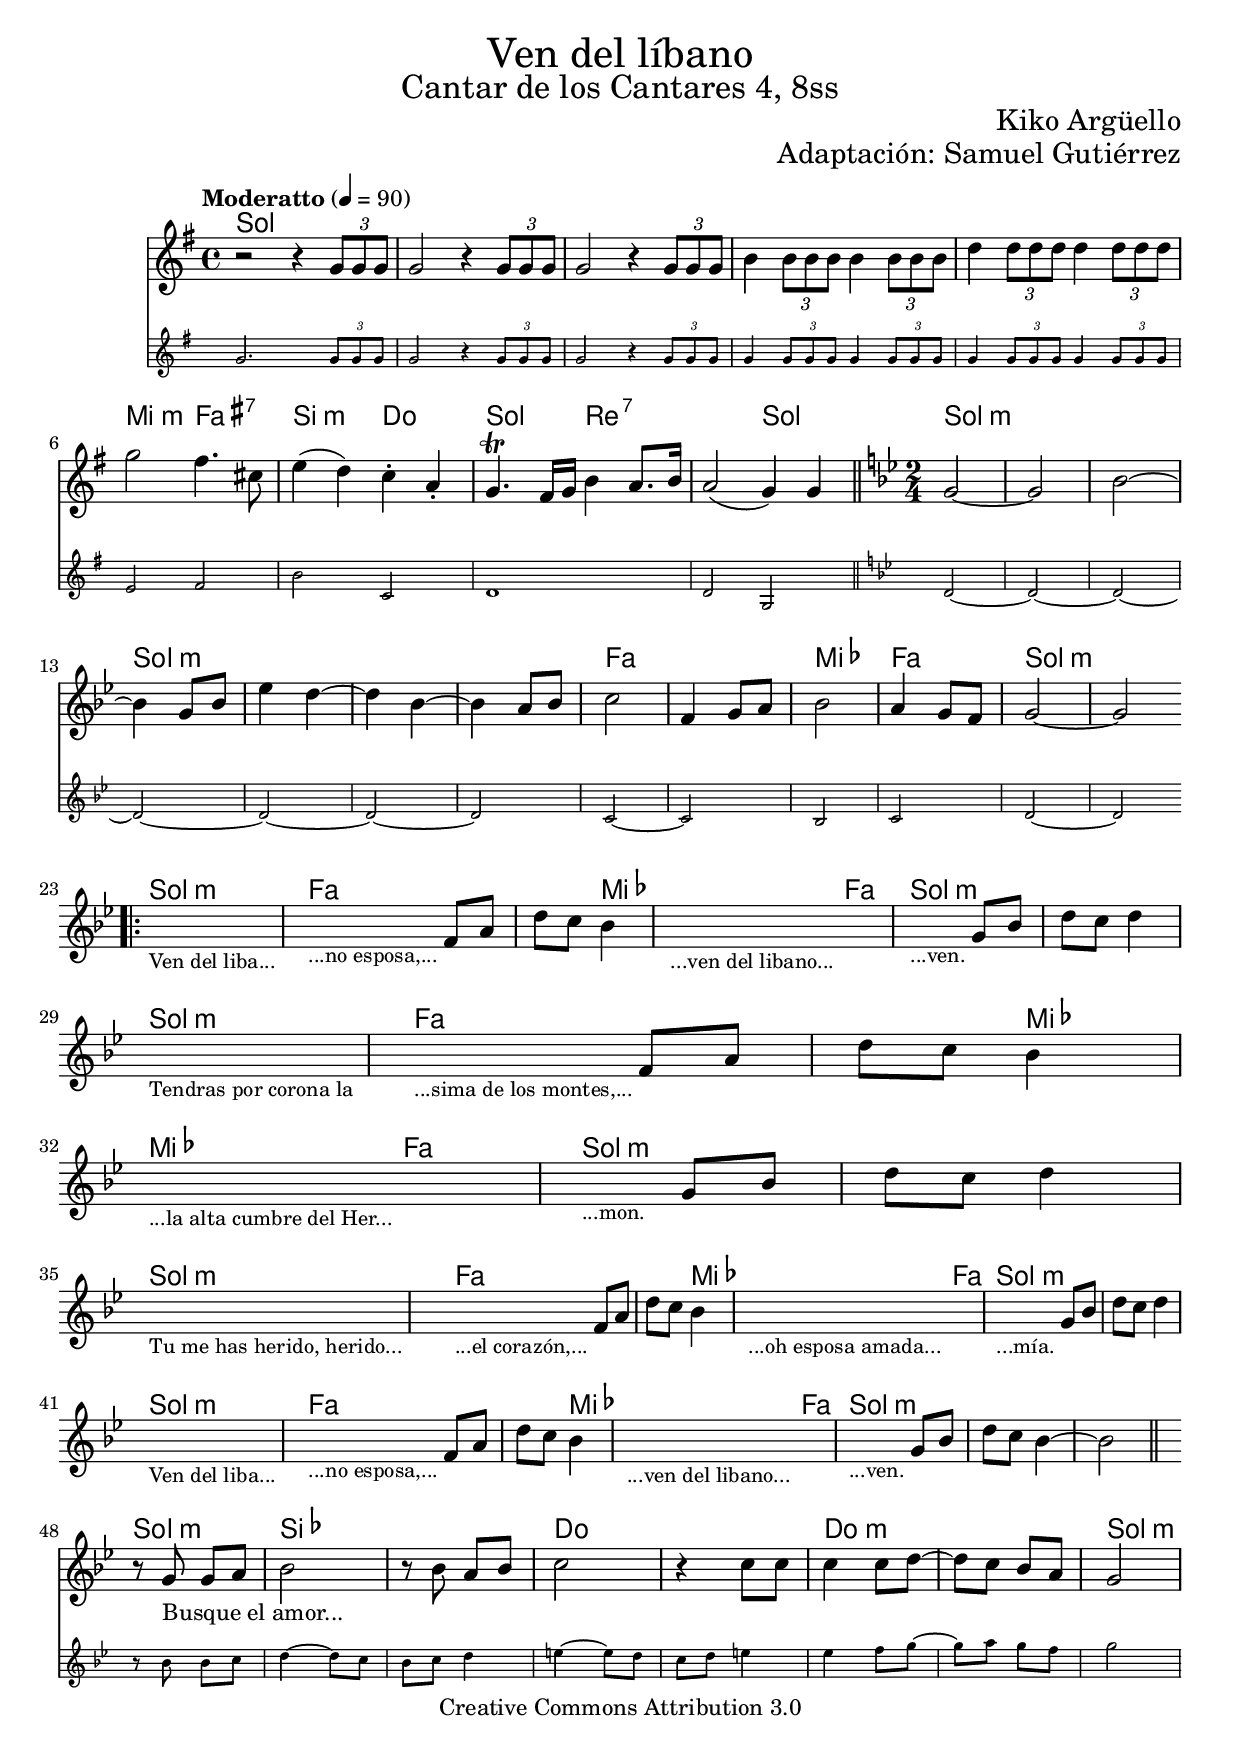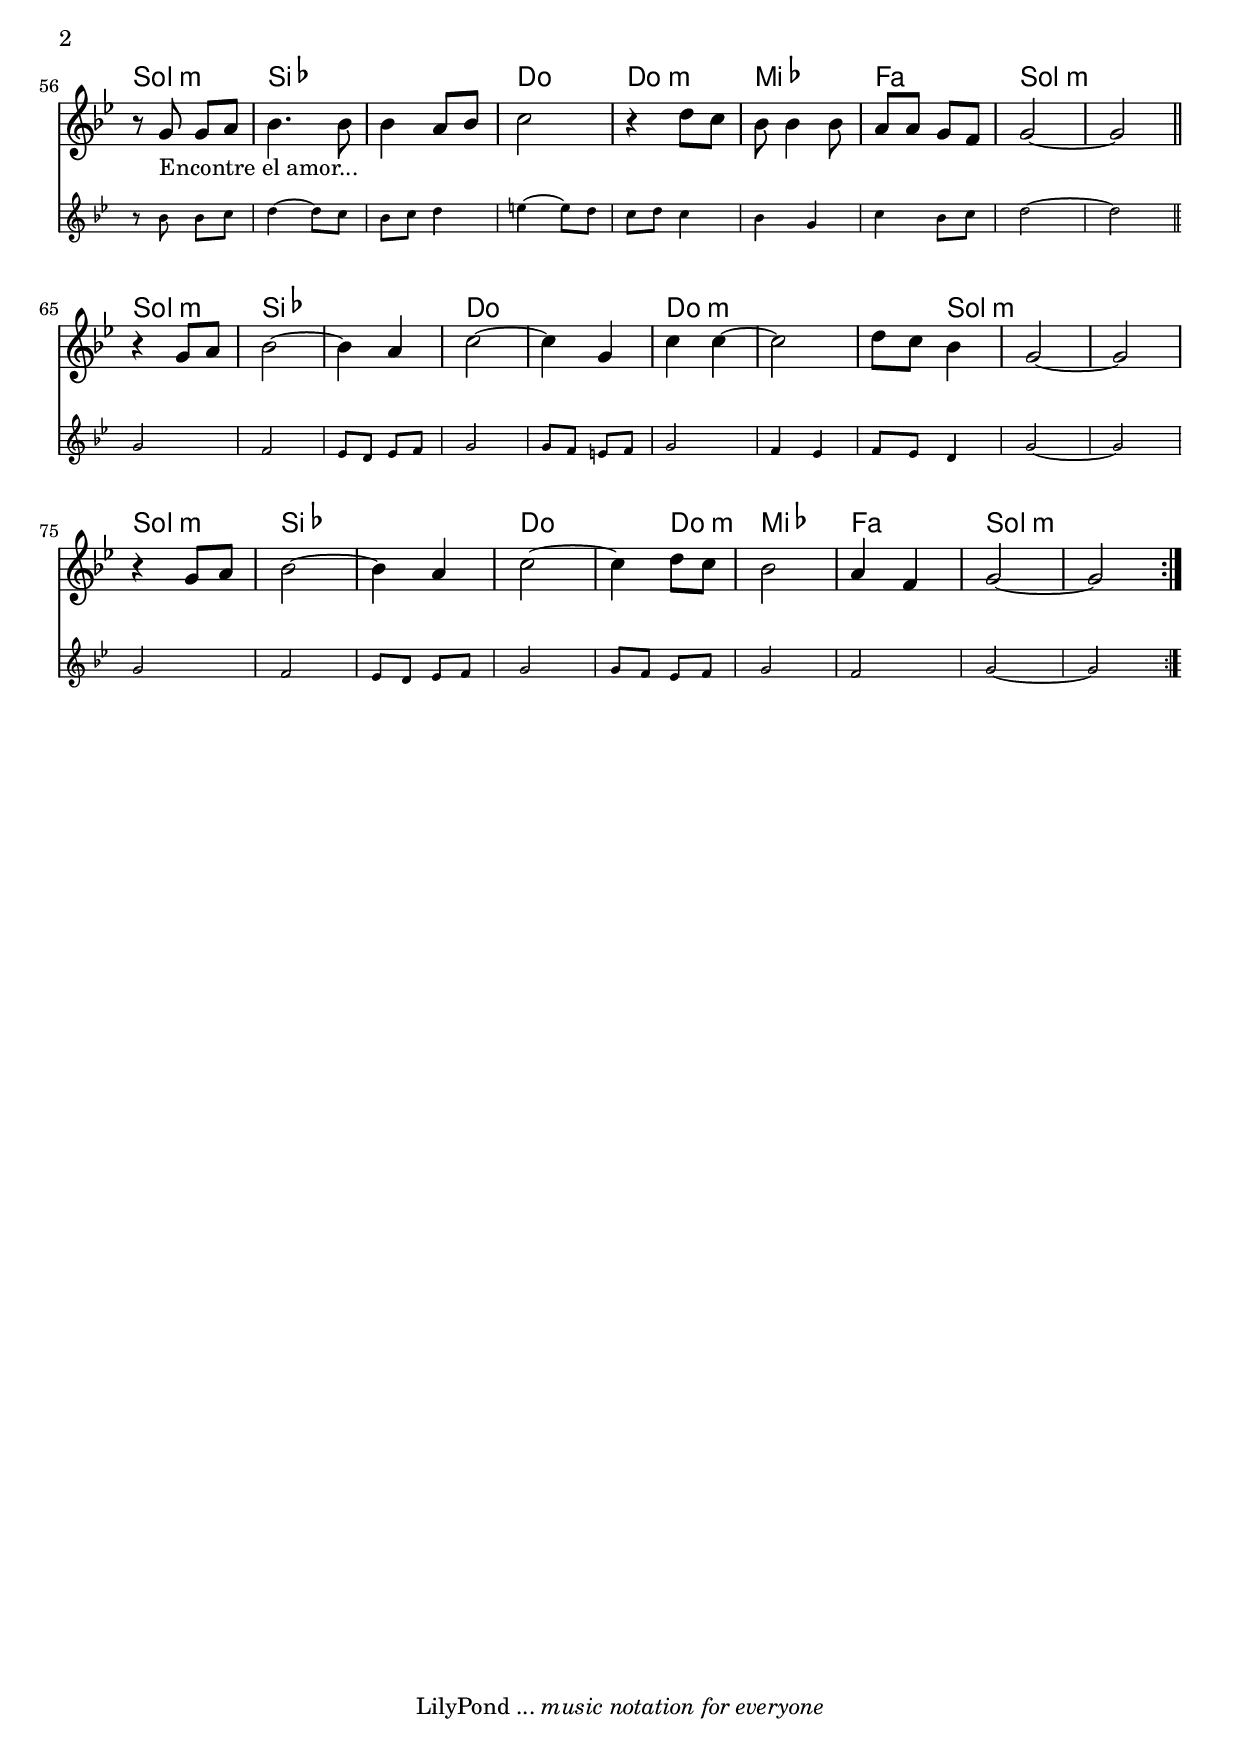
% ****************************************************************
%	Titulos del Archivo - Voz/Instrumento
%	by serach.sam@
% ****************************************************************
\language "espanol"
\version "2.23.2"

% --- Includes
%\include "texto.ily"

% --- Tamaño del pentagrama
%#(set-global-staff-size 15)

% --- Parametro globales
global = {
  \tempo "Moderatto" 4 = 90
  \key mi \major
  \time 4/4
  s1*9
  \bar "||"
  \time 2/4
  \key mi \minor
  s2*14
}

% --- Cabecera
\markup { \fill-line { \center-column { \fontsize #5 "Ven del líbano" \fontsize #3 "Cantar de los Cantares 4, 8ss" } } }
\markup { \fill-line { "" \center-column { \fontsize #2 "Kiko Argüello" } } }
\markup { \fill-line { "" \center-column { \fontsize #2 "Adaptación: Samuel Gutiérrez" } } }
\header {
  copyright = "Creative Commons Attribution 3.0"
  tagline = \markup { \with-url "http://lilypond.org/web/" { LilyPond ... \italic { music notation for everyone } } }
  breakbefore = ##t
}

% --- Musica
instrumento = \relative do' {
  %\compressEmptyMeasures
  %Escribir la musica aqui...

  <<
    {
      r2 r4 \tuplet 3/2 {mi8 mi mi} |
      mi2 r4 \tuplet 3/2 {mi8 mi mi} |
      mi2 r4 \tuplet 3/2 {mi8 mi mi} |
      sols4 \tuplet 3/2 {sols8 sols sols} sols4 \tuplet 3/2 {sols8 sols sols} |
      si4 \tuplet 3/2 {si8 si si} si4 \tuplet 3/2 {si8 si si} |
      mi2 res4. las8 |
      dos4( si) la-. fas-. |
      mi4.\trill res16 mi sols4 fas8. sols16 |
      fas2( mi4) mi |
      mi2~ |
      mi2 |
      sol2~ |
      sol4 mi8 sol |
      do4 si4~ |
      si4 sol4~ |
      sol4 fas8 sol |
      la2 |
      re,4 mi8 fas 
      sol2 |
      fas4 mi8 re |
      mi2~ |
      mi2 | \break
    }
    \new Staff \with {
      \remove "Time_signature_engraver"
      alignAboveContext = "main"
      \magnifyStaff #2/3
      %\override VerticalAxisGroup.default-staff-staff-spacing = #'((basic-distance . 6) (padding . -10))
    }
    {
      \key mi \major
      \set Staff.midiInstrument = #"flute"
      mi2. \tuplet 3/2 {mi8 mi mi} |
      mi2 r4 \tuplet 3/2 {mi8 mi mi} |
      mi2 r4 \tuplet 3/2 {mi8 mi mi} |
      mi4 \tuplet 3/2 {mi8 mi mi} mi4 \tuplet 3/2 {mi8 mi mi} |
      mi4 \tuplet 3/2 {mi8 mi mi} mi4 \tuplet 3/2 {mi8 mi mi} |
      dos2 res2 |
      sols2 la,2 |
      si1 |
      si2 mi,2 |
      \time 2/4
      \key mi \minor
      si'2~ |
      si2~ |
      si2~ |
      si2~ |
      si2~ |
      si2~ |
      si2 |
      la2~ |
      la2 |
      sol2 |
      la2 |
      si2~ |
      si2 |
    }
  >>

  \bar ".|:"
  \textLengthOn
  s2_\markup\center-column {\small "Ven del liba..."} |
  s4_\markup\center-column {\small "...no esposa,..."} re8 fas |
  si8 la sol4 |
  s2_\markup\center-column {\small "...ven del libano..."} |
  s4_\markup\center-column {\small "...ven."} mi8 sol |
  si8 la si4 | \break
  s2_\markup\center-column {\small "Tendras por corona la"} |
  s4_\markup\center-column {\small "...sima de los montes,..."} re,8 fas |
  si8 la sol4 |
  s2_\markup\center-column {\small "...la alta cumbre del Her..."} |
  s4_\markup\center-column {\small "...mon."} mi8 sol |
  si8 la si4 | \break
  s2_\markup\center-column {\small "Tu me has herido, herido..."} |
  s4_\markup\center-column {\small "...el corazón,..."} re,8 fas |
  si8 la sol4 |
  s2_\markup\center-column {\small "...oh esposa amada..."} |
  s4_\markup\center-column {\small "...mía."} mi8 sol |
  si8 la si4 | \break
  s2_\markup\center-column {\small "Ven del liba..."} |
  s4_\markup\center-column {\small "...no esposa,..."} re,8 fas |
  si8 la sol4 |
  s2_\markup\center-column {\small "...ven del libano..."} |
  s4_\markup\center-column {\small "...ven."} mi8 sol |
  si8 la sol4~ |
  sol2 | \break
  \textLengthOff
  \bar "||"

  <<
    {
      r8 mi_\markup{"Busque el amor..."} mi fas |
      sol2 |
      r8 sol8 fas8 sol |
      la2 |
      r4 la8 la |
      la4 la8 si8~
      si8 la8 sol8 fas |
      mi2 | \break
      r8 mi_\markup{"Encontre el amor..."} mi fas |
      sol4. sol8 |
      sol4 fas8 sol |
      la2 |
      r4 si8 la |
      sol8 sol4 sol8 |
      fas fas mi re8 |
      mi2~ |
      mi2 | \bar "||" \break

      r4 mi8 fas |
      sol2~ |
      sol4 fas |
      la2~ |
      la4 mi |
      la4 la~ |
      la2 |
      si8 la sol4 |
      mi2~ |
      mi2 | \break
      r4 mi8 fas |
      sol2~ |
      sol4 fas |
      la2~ |
      la4 si8 la |
      sol2 |
      fas4 re |
      mi2~ |
      mi2 |
    }
    \new Staff \with {
      \remove "Time_signature_engraver"
      alignAboveContext = "main"
      \magnifyStaff #2/3
      %\override VerticalAxisGroup.default-staff-staff-spacing = #'((basic-distance . 6) (padding . -10))
    }
    {
      \key mi \minor
      \set Staff.midiInstrument = #"flute"
      r8 sol sol la |
      si4~ si8 la |
      sol8 la si4 |
      dos4~ dos8 si |
      la8 si dos4 |
      do4 re8 mi~ |
      mi8 fas mi re |
      mi2 |
      r8 sol, sol la |
      si4~ si8 la |
      sol8 la si4 |
      dos4~ dos8 si |
      la8 si la4 |
      sol4 mi |
      la4 sol8 la |
      si2~ |
      si2 |
      mi,2 |
      re2 |
      do8 si do re |
      mi2 |
      mi8 re dos re |
      mi2 |
      re4 do |
      re8 do si4 |
      mi2~ |
      mi2 |
      mi2 |
      re2 |
      do8 si do re |
      mi2 |
      mi8 re do re |
      mi2 |
      re2 |
      mi2~ |
      mi2 |
      \bar ":|."
    }
  >>
}

% --- Acordes
acordes = \new ChordNames {
  \set ChordNames.midiInstrument = "church organ"
  \set ChordNames.midiMaximumVolume = #0.5
  \set chordChanges = ##t
  \chordmode {
    \italianChords

    mi1 |
    mi1 |
    mi1 |
    mi1 |
    mi1 |
    dos2:m res2:7 |
    sols2:m la2 |
    mi2 si2:7 |
    si2:7 mi2 |
    mi2:m
    mi2:m
    mi2:m
    mi2:m
    mi2:m
    mi2:m
    mi2:m
    re2
    re2
    do2
    re2
    mi2:m
    mi2:m

    mi2:m |
    re2 |
    re4 do4 |
    do4 re4 |
    mi2:m |
    mi2:m |
    mi2:m |
    re2 |
    re4 do4 |
    do4 re4 |
    mi2:m |
    mi2:m |
    mi2:m |
    re2 |
    re4 do4 |
    do4 re4 |
    mi2:m |
    mi2:m |
    mi2:m |
    re2 |
    re4 do4 |
    do4 re4 |
    mi2:m
    mi2:m

    mi2:m
    mi2:m
    sol2
    sol2
    la2
    la2
    la2:m
    la2:m
    mi2:m
    mi2:m
    sol2
    sol2
    la2
    la2:m
    do2
    re2
    mi2:m
    mi2:m

    mi2:m
    sol2
    sol2
    la2
    la2
    la2:m
    la2:m
    la4:m mi4:m
    mi2:m
    mi2:m
    mi2:m
    sol2
    sol2
    la2
    la4 la4:m
    do2
    re2
    mi2:m
    mi2:m
  }
}

% --- Partitura
\score {
  <<
    \transpose mi sol {\acordes}
    \new Staff { <<
      \set Staff.midiInstrument = #"oboe"
        \transpose mi sol {<< \global \instrumento >>}
    >>}
  >>
  \midi {}
  \layout {}
}

% --- Pagina
\paper {
  #( set-default-paper-size "letter" )
}